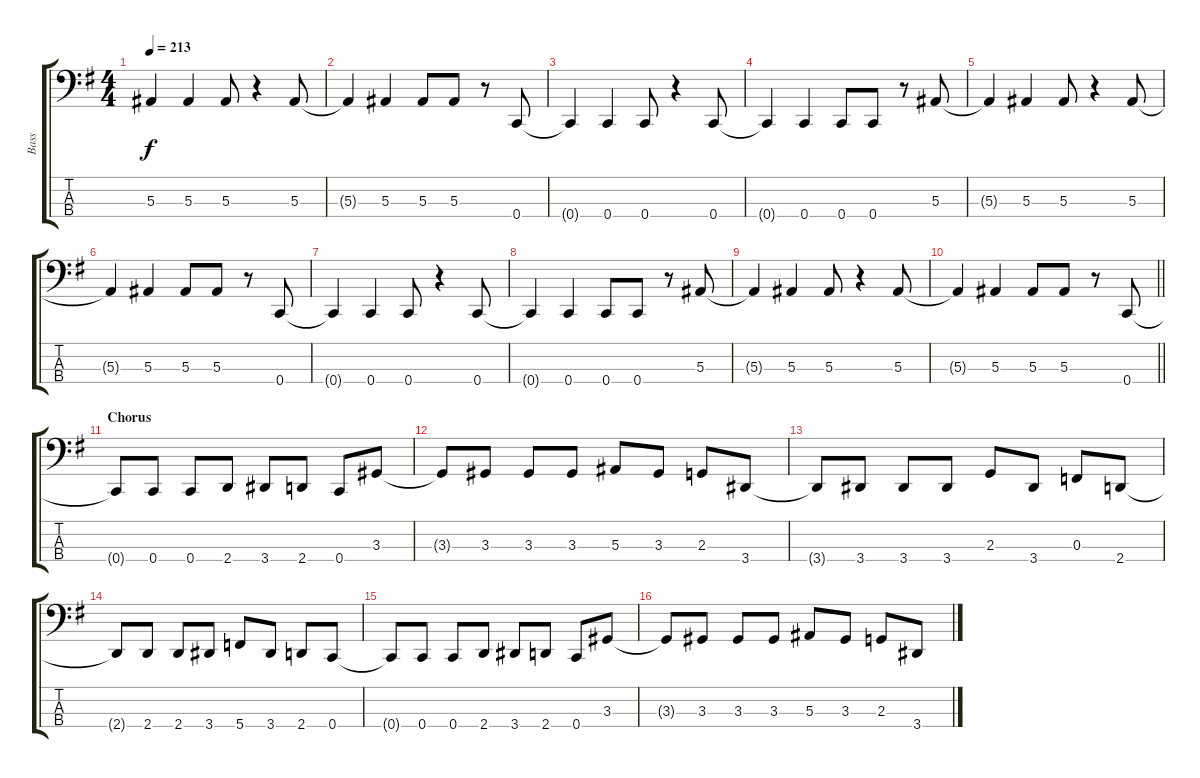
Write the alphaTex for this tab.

\track ("Bass" "Bass") {instrument electricbassfinger}
\staff {score tabs}
\tuning (Eb2 Bb1 F1 C1) {hide}
\ts (4 4)
\tempo 213
\clef f4
\ks eminor
5.3{t}.4{dy f} 5.3.4 5.3.8 r.4 5.3.8 |
5.3{t}.4 5.3.4 5.3.8 5.3.8 r.8 0.4.8 |
0.4{t}.4 0.4.4 0.4.8 r.4 0.4.8 |
0.4{t}.4 0.4.4 0.4.8 0.4.8 r.8 5.3.8 |
5.3{t}.4 5.3.4 5.3.8 r.4 5.3.8 |
5.3{t}.4 5.3.4 5.3.8 5.3.8 r.8 0.4.8 |
0.4{t}.4 0.4.4 0.4.8 r.4 0.4.8 |
0.4{t}.4 0.4.4 0.4.8 0.4.8 r.8 5.3.8 |
5.3{t}.4 5.3.4 5.3.8 r.4 5.3.8 |
\barLineRight lightlight
5.3{t}.4 5.3.4 5.3.8 5.3.8 r.8 0.4.8 |
\section ("" "Chorus")
0.4{t}.8 0.4.8 0.4.8 2.4.8 3.4.8 2.4.8 0.4.8 3.3.8 |
3.3{t}.8 3.3.8 3.3.8 3.3.8 5.3.8 3.3.8 2.3.8 3.4.8 |
3.4{t}.8 3.4.8 3.4.8 3.4.8 2.3.8 3.4.8 0.3.8 2.4.8 |
2.4{t}.8 2.4.8 2.4.8 3.4.8 5.4.8 3.4.8 2.4.8 0.4.8 |
0.4{t}.8 0.4.8 0.4.8 2.4.8 3.4.8 2.4.8 0.4.8 3.3.8 |
3.3{t}.8 3.3.8 3.3.8 3.3.8 5.3.8 3.3.8 2.3.8 3.4.8
